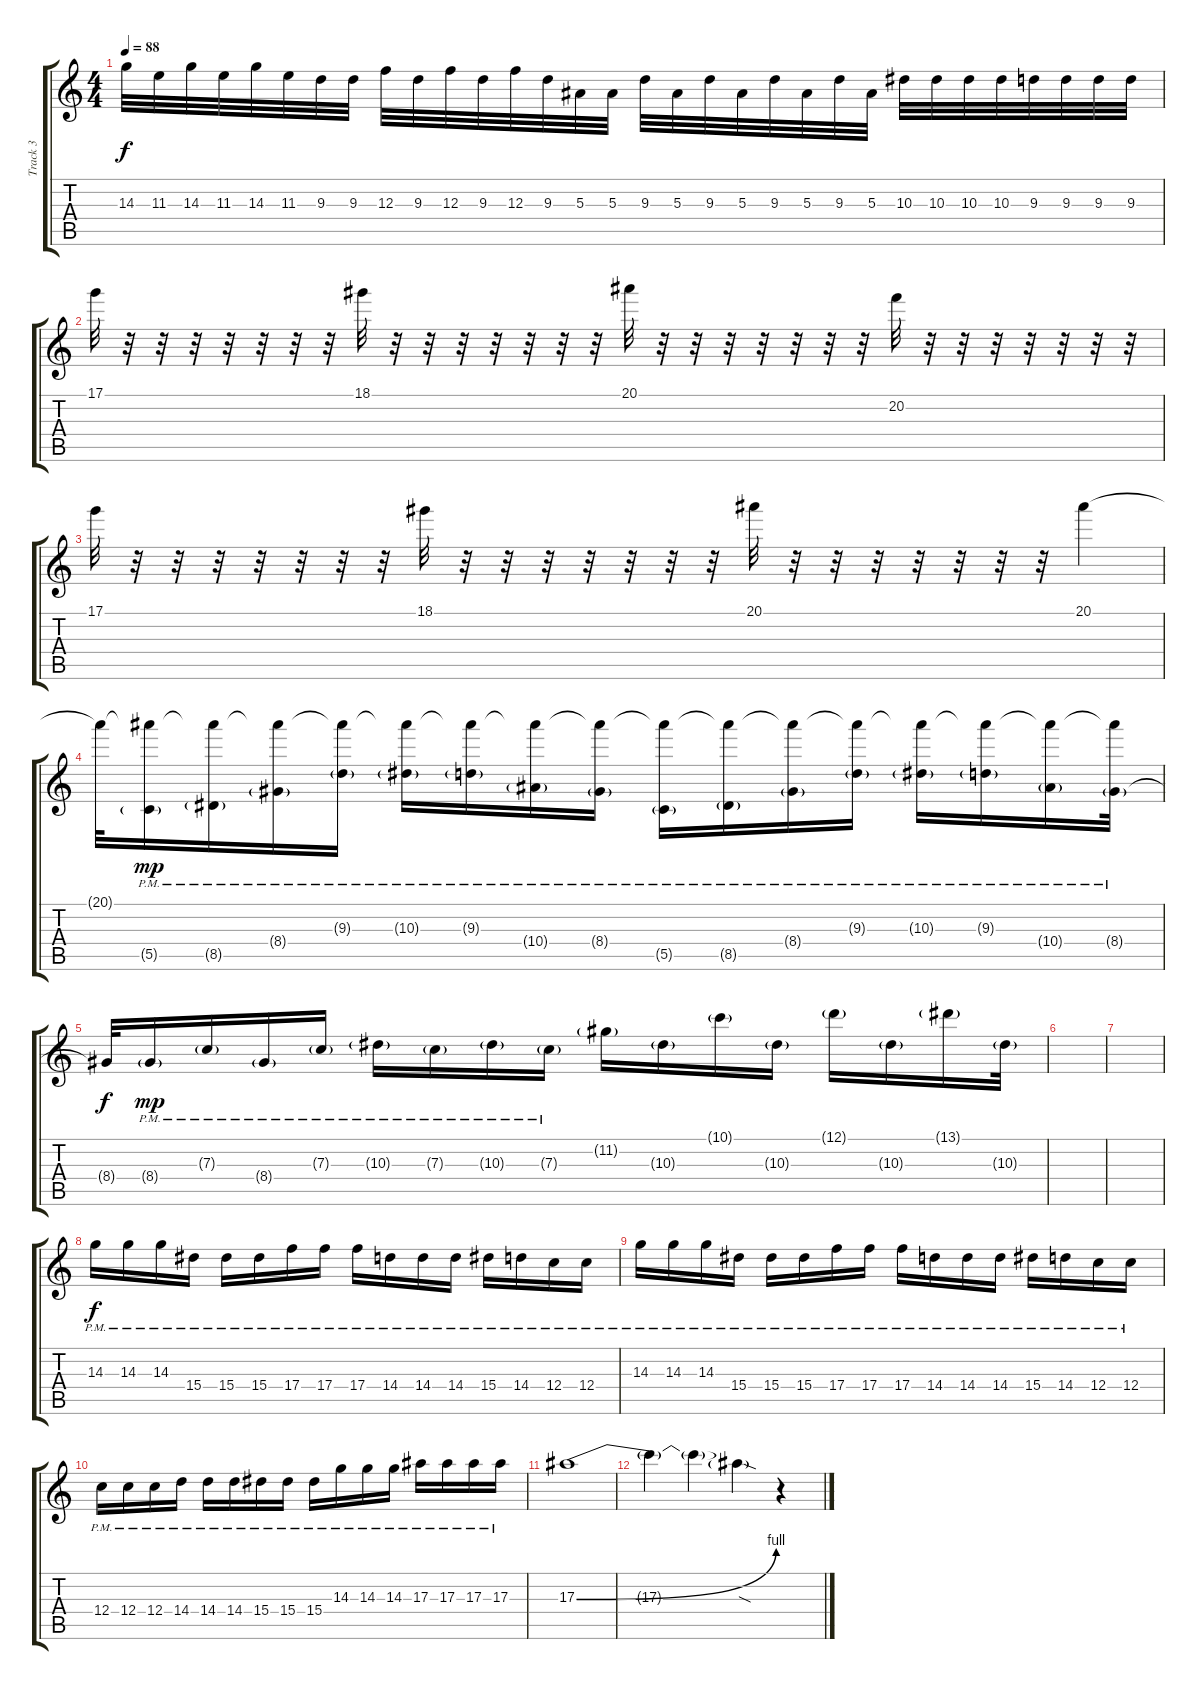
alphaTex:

\track ("Track 3" "Track 3") {instrument distortionguitar}
\staff {score tabs}
\tuning (D4 A3 F3 C3 G2 C2) {hide}
\ts (4 4)
\tempo 88
\clef g2
\ks c
14.3.32{dy f} 11.3.32 14.3.32 11.3.32 14.3.32 11.3.32 9.3.32 9.3.32 12.3.32 9.3.32 12.3.32 9.3.32 12.3.32 9.3.32 5.3.32 5.3.32 9.3.32 5.3.32 9.3.32 5.3.32 9.3.32 5.3.32 9.3.32 5.3.32 10.3.32 10.3.32 10.3.32 10.3.32 9.3.32 9.3.32 9.3.32 9.3.32 |
17.1.32 r.32 r.32 r.32 r.32 r.32 r.32 r.32 18.1.32 r.32 r.32 r.32 r.32 r.32 r.32 r.32 20.1.32 r.32 r.32 r.32 r.32 r.32 r.32 r.32 20.2.32 r.32 r.32 r.32 r.32 r.32 r.32 r.32 |
17.1.32 r.32 r.32 r.32 r.32 r.32 r.32 r.32 18.1.32 r.32 r.32 r.32 r.32 r.32 r.32 r.32 20.1.32 r.32 r.32 r.32 r.32 r.32 r.32 r.32 20.1.4 |
20.1{t}.32 (20.1{t} 5.5{g pm}).16{dy mp} (20.1{t} 8.5{g pm}).16 (20.1{t} 8.4{g pm}).16 (20.1{t} 9.3{g pm}).16 (20.1{t} 10.3{g pm}).16 (20.1{t} 9.3{g pm}).16 (20.1{t} 10.4{g pm}).16 (20.1{t} 8.4{g pm}).16 (20.1{t} 5.5{g pm}).16 (20.1{t} 8.5{g pm}).16 (20.1{t} 8.4{g pm}).16 (20.1{t} 9.3{g pm}).16 (20.1{t} 10.3{g pm}).16 (20.1{t} 9.3{g pm}).16 (20.1{t} 10.4{g pm}).16 (20.1{t} 8.4{g pm}).32 |
8.4{t}.32{dy f} 8.4{g pm}.16{dy mp} 7.3{g pm}.16 8.4{g pm}.16 7.3{g pm}.16 10.3{g pm}.16 7.3{g pm}.16 10.3{g pm}.16 7.3{g pm}.16 11.2{g}.16 10.3{g}.16 10.1{g}.16 10.3{g}.16 12.1{g}.16 10.3{g}.16 13.1{g}.16 10.3{g}.32 |
|
|
14.3{pm}.16{dy f} 14.3{pm}.16 14.3{pm}.16 15.4{pm}.16 15.4{pm}.16 15.4{pm}.16 17.4{pm}.16 17.4{pm}.16 17.4{pm}.16 14.4{pm}.16 14.4{pm}.16 14.4{pm}.16 15.4{pm}.16 14.4{pm}.16 12.4{pm}.16 12.4{pm}.16 |
14.3{pm}.16 14.3{pm}.16 14.3{pm}.16 15.4{pm}.16 15.4{pm}.16 15.4{pm}.16 17.4{pm}.16 17.4{pm}.16 17.4{pm}.16 14.4{pm}.16 14.4{pm}.16 14.4{pm}.16 15.4{pm}.16 14.4{pm}.16 12.4{pm}.16 12.4{pm}.16 |
12.4{pm}.16 12.4{pm}.16 12.4{pm}.16 14.4{pm}.16 14.4{pm}.16 14.4{pm}.16 15.4{pm}.16 15.4{pm}.16 15.4{pm}.16 14.3{pm}.16 14.3{pm}.16 14.3{pm}.16 17.3{pm}.16 17.3{pm}.16 17.3{pm}.16 17.3{pm}.16 |
17.3{be (bend 0 0 60 4)}.1 |
17.3{t}.4 17.3{t}.4 17.3{sod t}.4 r.4
